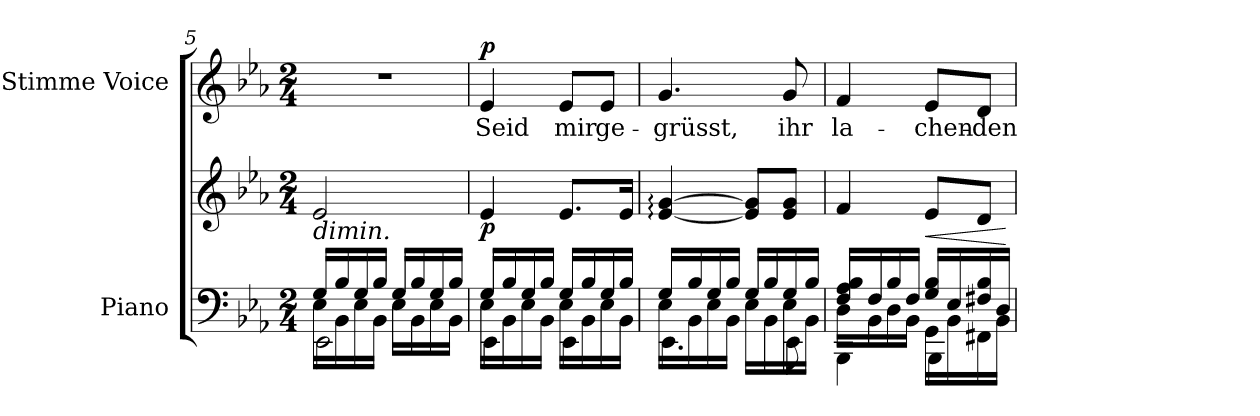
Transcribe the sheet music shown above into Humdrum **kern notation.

**kern	**kern	**dynam	**kern	**text	**dynam
*part2	*part2	*part2	*part1	*part1	*part1
*staff3	*staff2	*staff2/3	*staff1	*staff1	*staff1
*I"Piano	*	*	*I"Stimme Voice	*	*
*I'Pno	*	*	*	*	*
!!LO:LB:g=z
*clefF4	*clefG2	*	*clefG2	*	*
*k[b-e-a-]	*k[b-e-a-]	*	*k[b-e-a-]	*	*
*M2/4	*M2/4	*	*M2/4	*	*
=5	=5	=5	=5	=5	=5
*^	*	*	*	*	*
*	*^	*	*	*	*	*
!	!	!	!LO:TX:b:i:t=dimin.	!	!	!	!
16G/LL	16E-\LL	2EE-\	2e-/	.	2r	.	.
16B-/	16BB-\	.	.	.	.	.	.
16G/	16E-\	.	.	.	.	.	.
16B-/JJ	16BB-\JJ	.	.	.	.	.	.
16G/LL	16E-\LL	.	.	.	.	.	.
16B-/	16BB-\	.	.	.	.	.	.
16G/	16E-\	.	.	.	.	.	.
16B-/JJ	16BB-\JJ	.	.	.	.	.	.
=6	=6	=6	=6	=6	=6	=6	=6
!	!	!	!	!LO:DY:b	!	!LO:LY:b	!LO:DY:a
16G/LL	16E-\LL	4EE-\	4e-/	p	4e-/	Seid	p
16B-/	16BB-\	.	.	.	.	.	.
16G/	16E-\	.	.	.	.	.	.
16B-/JJ	16BB-\JJ	.	.	.	.	.	.
!	!	!	!	!	!	!LO:LY:b	!
16G/LL	16E-\LL	4EE-\	8.e-/L	.	8e-/L	mir	.
16B-/	16BB-\	.	.	.	.	.	.
!	!	!	!	!	!	!LO:LY:b	!
16G/	16E-\	.	.	.	8e-/J	ge-	.
16B-/JJ	16BB-\JJ	.	16e-/Jk	.	.	.	.
=7	=7	=7	=7	=7	=7	=7	=7
!	!	!	!	!	!	!LO:LY:b	!
16G/LL	16E-\LL	4.EE-\	[4e-/: [4g/:	.	4.g/	-grüsst,	.
16B-/	16BB-\	.	.	.	.	.	.
16G/	16E-\	.	.	.	.	.	.
16B-/JJ	16BB-\JJ	.	.	.	.	.	.
16G/LL	16E-\LL	.	8e-/] 8g/]L	.	.	.	.
16B-/	16BB-\	.	.	.	.	.	.
!	!	!	!	!	!	!LO:LY:b	!
16G/	16E-\	8EE-\	8e-/ 8g/J	.	8g/	ihr	.
16B-/JJ	16BB-\JJ	.	.	.	.	.	.
=8	=8	=8	=8	=8	=8	=8	=8
!	!	!	!	!	!	!LO:LY:b	!
16F/ 16A-/ 16B-/LL	16D\LL	4BBB-\	4f/	.	4f/	la-	.
16F/	16BB-\	.	.	.	.	.	.
16B-/	16D\	.	.	.	.	.	.
16F/JJ	16BB-\JJ	.	.	.	.	.	.
!	!	!	!	!LO:HP:b	!	!LO:LY:b	!
16G/ 16B-/LL	16GG\LL	4BBB-\	8e-/L	<	8e-/L	-chen-	.
16E-/	16BB-\	.	.	.	.	.	.
!	!	!	!	!	!	!LO:LY:b	!
16F#X/ 16B-/	16FF#X\	.	8d/J	.	8d/J	-den	.
16D/JJ	16BB-\JJ	.	.	.	.	.	.
*v	*v	*v	*	*	*	*	*
.	.	[	.	.	.
=	=	=	=	=	=
*-	*-	*-	*-	*-	*-
